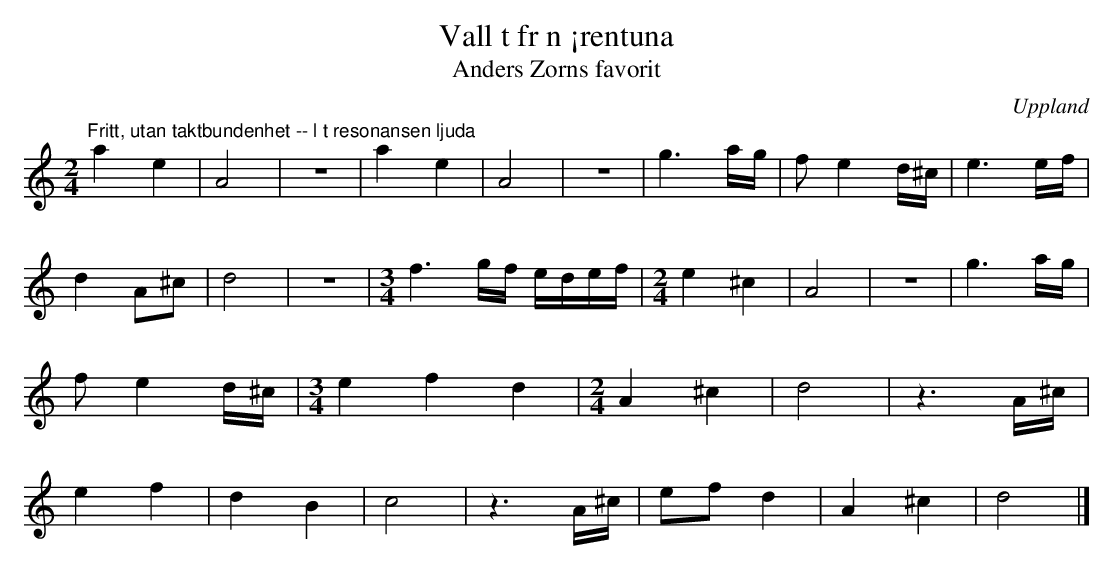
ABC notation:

X:1
T:Vall t fr n ¡rentuna
T:Anders Zorns favorit
M:2/4
L:1/16
O:Uppland
K:none
"^Fritt, utan taktbundenhet -- l t resonansen ljuda" a4 e4 | A8 | z8 | a4 e4 | A8 | z8 | g6 ag | f2e4 d^c | e6 ef |
d4 A2^c2 | d8 | z8 | [M:3/4]f6 gf edef | [M:2/4]e4 ^c4 | A8 | z8 | g6 ag |
f2e4 d^c | [M:3/4]e4 f4 d4 | [M:2/4]A4 ^c4 | d8 | z6 A^c |
e4 f4 | d4 B4 | c8 | z6 A^c | e2f2 d4 | A4 ^c4 | d8 |]
